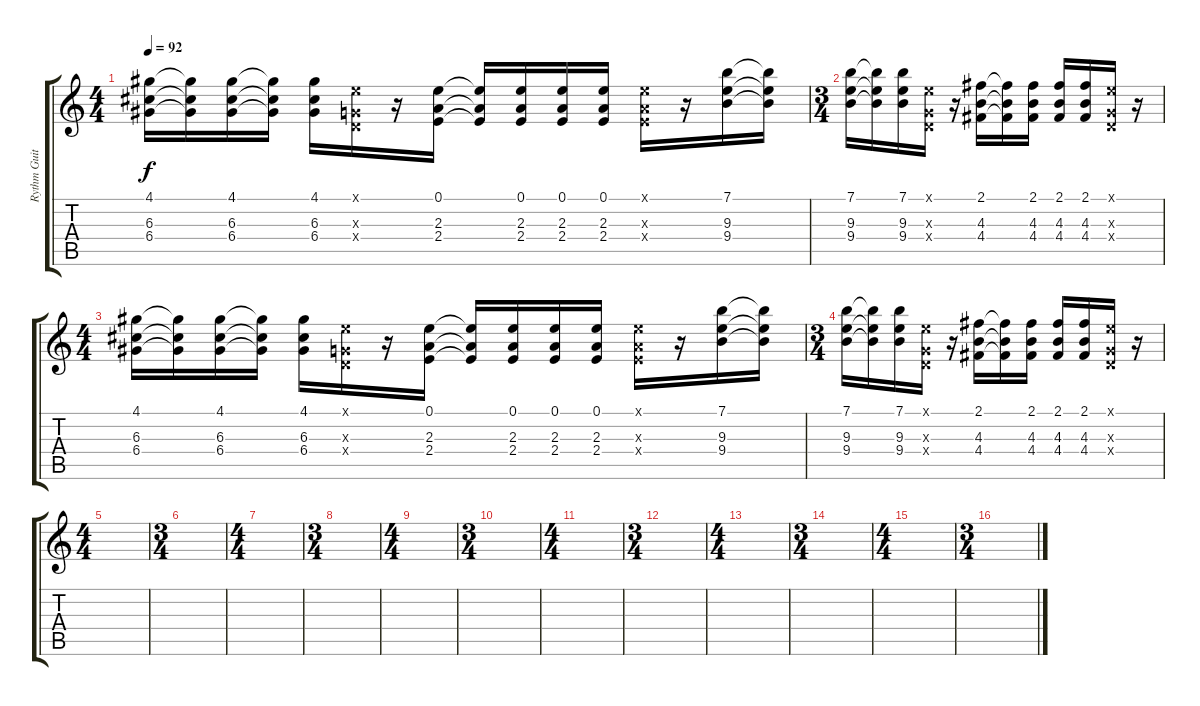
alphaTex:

\track ("Rythm Guitar" "Rythm Guit") {instrument acousticguitarsteel}
\staff {score tabs}
\tuning (E4 B3 G3 D3 A2 E2) {hide}
\ts (4 4)
\tempo 92
\clef g2
\ks c
(4.1 6.3 6.4).16{dy f} (4.1{t} 6.3{t} 6.4{t}).16 (4.1 6.3 6.4).16 (4.1{t} 6.3{t} 6.4{t}).16 (4.1 6.3 6.4).16 (0.1{x} 0.3{x} 0.4{x}).16 r.16 (0.1 2.3 2.4).16 (0.1{t} 2.3{t} 2.4{t}).16 (0.1 2.3 2.4).16 (0.1 2.3 2.4).16 (0.1 2.3 2.4).16 (0.1{x} 2.3{x} 2.4{x}).16 r.16 (7.1 9.3 9.4).16 (7.1{t} 9.3{t} 9.4{t}).16 |
\ts (3 4)
(7.1 9.3 9.4).16 (7.1{t} 9.3{t} 9.4{t}).16 (7.1 9.3 9.4).16 (0.1{x} 0.3{x} 0.4{x}).16 r.16 (2.1 4.3 4.4).16 (2.1{t} 4.3{t} 4.4{t}).16 (2.1 4.3 4.4).16 (2.1 4.3 4.4).16 (2.1 4.3 4.4).16 (0.1{x} 0.3{x} 0.4{x}).16 r.16 |
\ts (4 4)
(4.1 6.3 6.4).16 (4.1{t} 6.3{t} 6.4{t}).16 (4.1 6.3 6.4).16 (4.1{t} 6.3{t} 6.4{t}).16 (4.1 6.3 6.4).16 (0.1{x} 0.3{x} 0.4{x}).16 r.16 (0.1 2.3 2.4).16 (0.1{t} 2.3{t} 2.4{t}).16 (0.1 2.3 2.4).16 (0.1 2.3 2.4).16 (0.1 2.3 2.4).16 (0.1{x} 2.3{x} 2.4{x}).16 r.16 (7.1 9.3 9.4).16 (7.1{t} 9.3{t} 9.4{t}).16 |
\ts (3 4)
(7.1 9.3 9.4).16 (7.1{t} 9.3{t} 9.4{t}).16 (7.1 9.3 9.4).16 (0.1{x} 0.3{x} 0.4{x}).16 r.16 (2.1 4.3 4.4).16 (2.1{t} 4.3{t} 4.4{t}).16 (2.1 4.3 4.4).16 (2.1 4.3 4.4).16 (2.1 4.3 4.4).16 (0.1{x} 0.3{x} 0.4{x}).16 r.16 |
\ts (4 4)
|
\ts (3 4)
|
\ts (4 4)
|
\ts (3 4)
|
\ts (4 4)
|
\ts (3 4)
|
\ts (4 4)
|
\ts (3 4)
|
\ts (4 4)
|
\ts (3 4)
|
\ts (4 4)
|
\ts (3 4)
